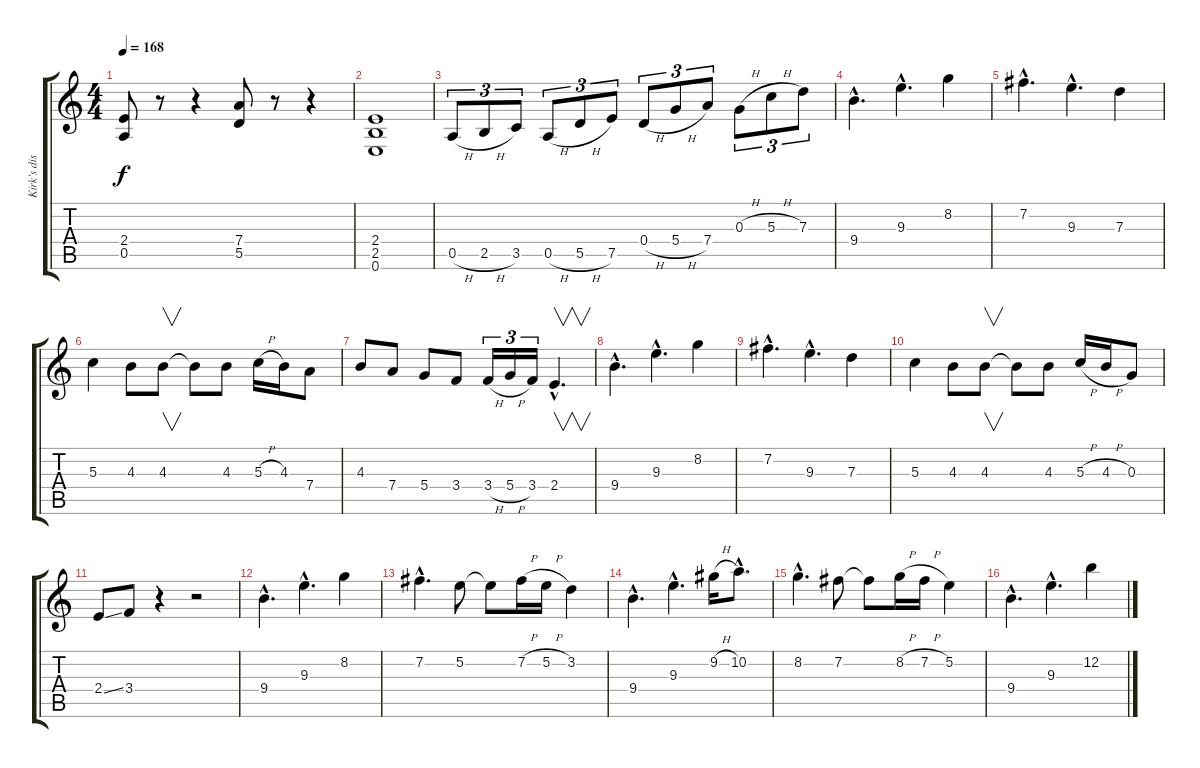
\track ("Kirk's distortion" "Kirk's dis") {instrument distortionguitar}
\staff {score tabs}
\tuning (E4 B3 G3 D3 A2 E2) {hide}
\ts (4 4)
\tempo 168
\clef g2
\ks c
(2.4 0.5).8{dy f} r.8 r.4 (7.4 5.5).8 r.8 r.4 |
(2.4 2.5 0.6).1 |
0.5{h}.8{tu (3 2)} 2.5{h}.8{tu (3 2)} 3.5.8{tu (3 2)} 0.5{h}.8{tu (3 2)} 5.5{h}.8{tu (3 2)} 7.5.8{tu (3 2)} 0.4{h}.8{tu (3 2)} 5.4{h}.8{tu (3 2)} 7.4.8{tu (3 2)} 0.3{h}.8{tu (3 2)} 5.3{h}.8{tu (3 2)} 7.3.8{tu (3 2)} |
9.4{hac}.4{d} 9.3{hac}.4{d} 8.2.4 |
7.2{hac}.4{d} 9.3{hac}.4{d} 7.3.4 |
5.3.4 4.3.8 4.3.8{v} 4.3{t}.8 4.3.8 5.3{h}.16 4.3.16 7.4.8 |
4.3.8 7.4.8 5.4.8 3.4.8 3.4{h}.16{tu (3 2)} 5.4{h}.16{tu (3 2)} 3.4.16{tu (3 2)} 2.4{hac}.4{v d} |
9.4{hac}.4{d} 9.3{hac}.4{d} 8.2.4 |
7.2{hac}.4{d} 9.3{hac}.4{d} 7.3.4 |
5.3.4 4.3.8 4.3.8{v} 4.3{t}.8 4.3.8 5.3{h}.16 4.3{h}.16 0.3.8 |
2.4{ss}.8 3.4.8 r.4 r.2 |
9.4{hac}.4{d} 9.3{hac}.4{d} 8.2.4 |
7.2{hac}.4{d} 5.2.8 5.2{t}.8 7.2{h}.16 5.2{h}.16 3.2.4 |
9.4{hac}.4{d} 9.3{hac}.4{d} 9.2{h}.16 10.2{hac}.8{d} |
8.2{hac}.4{d} 7.2.8 7.2{t}.8 8.2{h}.16 7.2{h}.16 5.2.4 |
9.4{hac}.4{d} 9.3{hac}.4{d} 12.2.4
